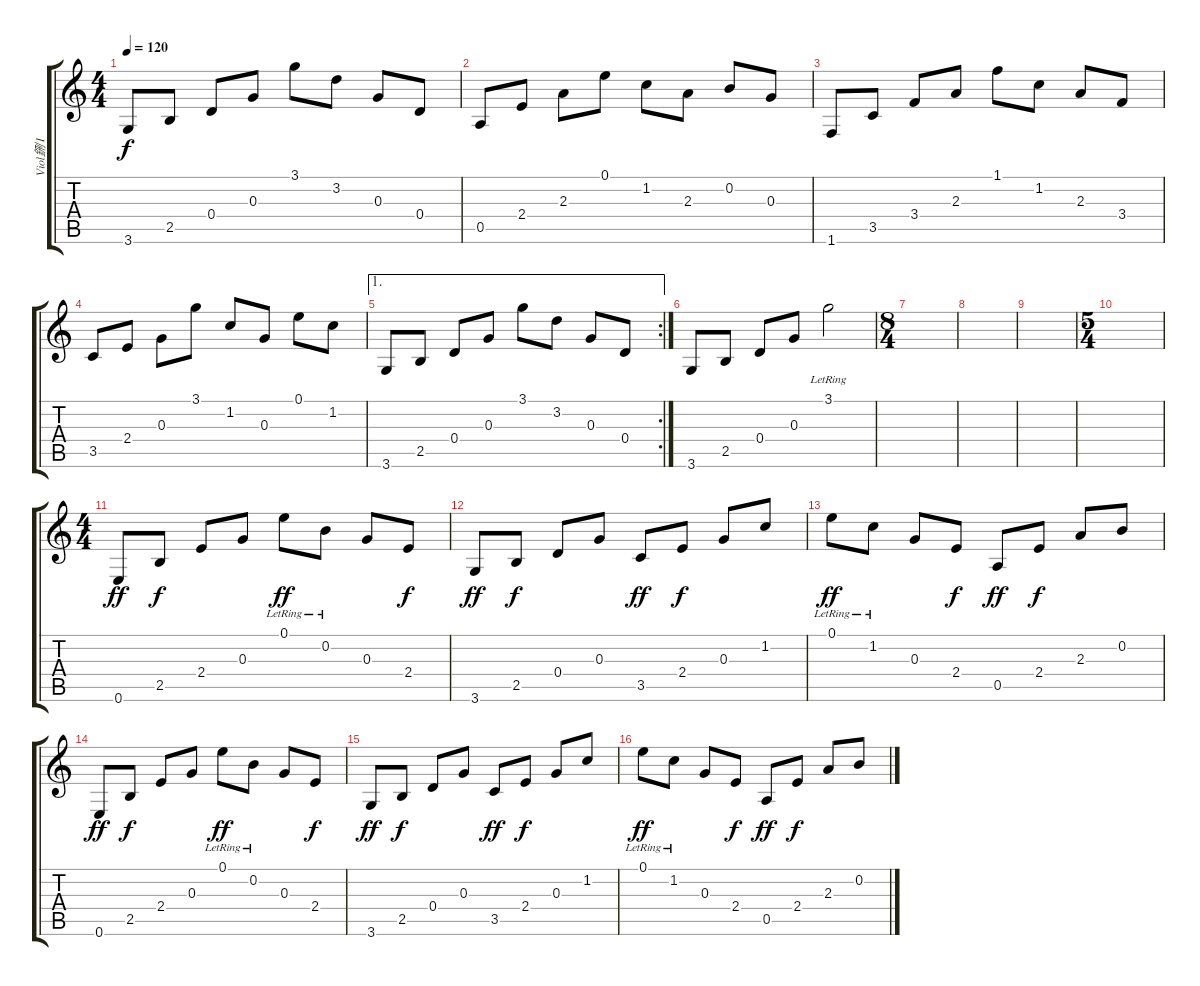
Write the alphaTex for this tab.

\track ("Viol鉶 I" "Viol鉶 I") {instrument acousticguitarnylon}
\staff {score tabs}
\tuning (E4 B3 G3 D3 A2 E2) {hide}
\ts (4 4)
\tempo 120
\clef g2
\ks c
3.6.8{dy f} 2.5.8 0.4.8 0.3.8 3.1.8 3.2.8 0.3.8 0.4.8 |
0.5.8 2.4.8 2.3.8 0.1.8 1.2.8 2.3.8 0.2.8 0.3.8 |
1.6.8 3.5.8 3.4.8 2.3.8 1.1.8 1.2.8 2.3.8 3.4.8 |
3.5.8 2.4.8 0.3.8 3.1.8 1.2.8 0.3.8 0.1.8 1.2.8 |
\ae 1
\rc 2
3.6.8 2.5.8 0.4.8 0.3.8 3.1.8 3.2.8 0.3.8 0.4.8 |
3.6.8 2.5.8 0.4.8 0.3.8 3.1{lr}.2 |
\ts (8 4)
|
|
|
\ts (5 4)
|
\ts (4 4)
0.6.8{dy ff} 2.5.8{dy f} 2.4.8 0.3.8 0.1{lr}.8{dy ff} 0.2{lr}.8 0.3.8 2.4.8{dy f} |
3.6.8{dy ff} 2.5.8{dy f} 0.4.8 0.3.8 3.5.8{dy ff} 2.4.8{dy f} 0.3.8 1.2.8 |
0.1{lr}.8{dy ff} 1.2{lr}.8 0.3.8 2.4.8{dy f} 0.5.8{dy ff} 2.4.8{dy f} 2.3.8 0.2.8 |
0.6.8{dy ff} 2.5.8{dy f} 2.4.8 0.3.8 0.1{lr}.8{dy ff} 0.2{lr}.8 0.3.8 2.4.8{dy f} |
3.6.8{dy ff} 2.5.8{dy f} 0.4.8 0.3.8 3.5.8{dy ff} 2.4.8{dy f} 0.3.8 1.2.8 |
0.1{lr}.8{dy ff} 1.2{lr}.8 0.3.8 2.4.8{dy f} 0.5.8{dy ff} 2.4.8{dy f} 2.3.8 0.2.8
